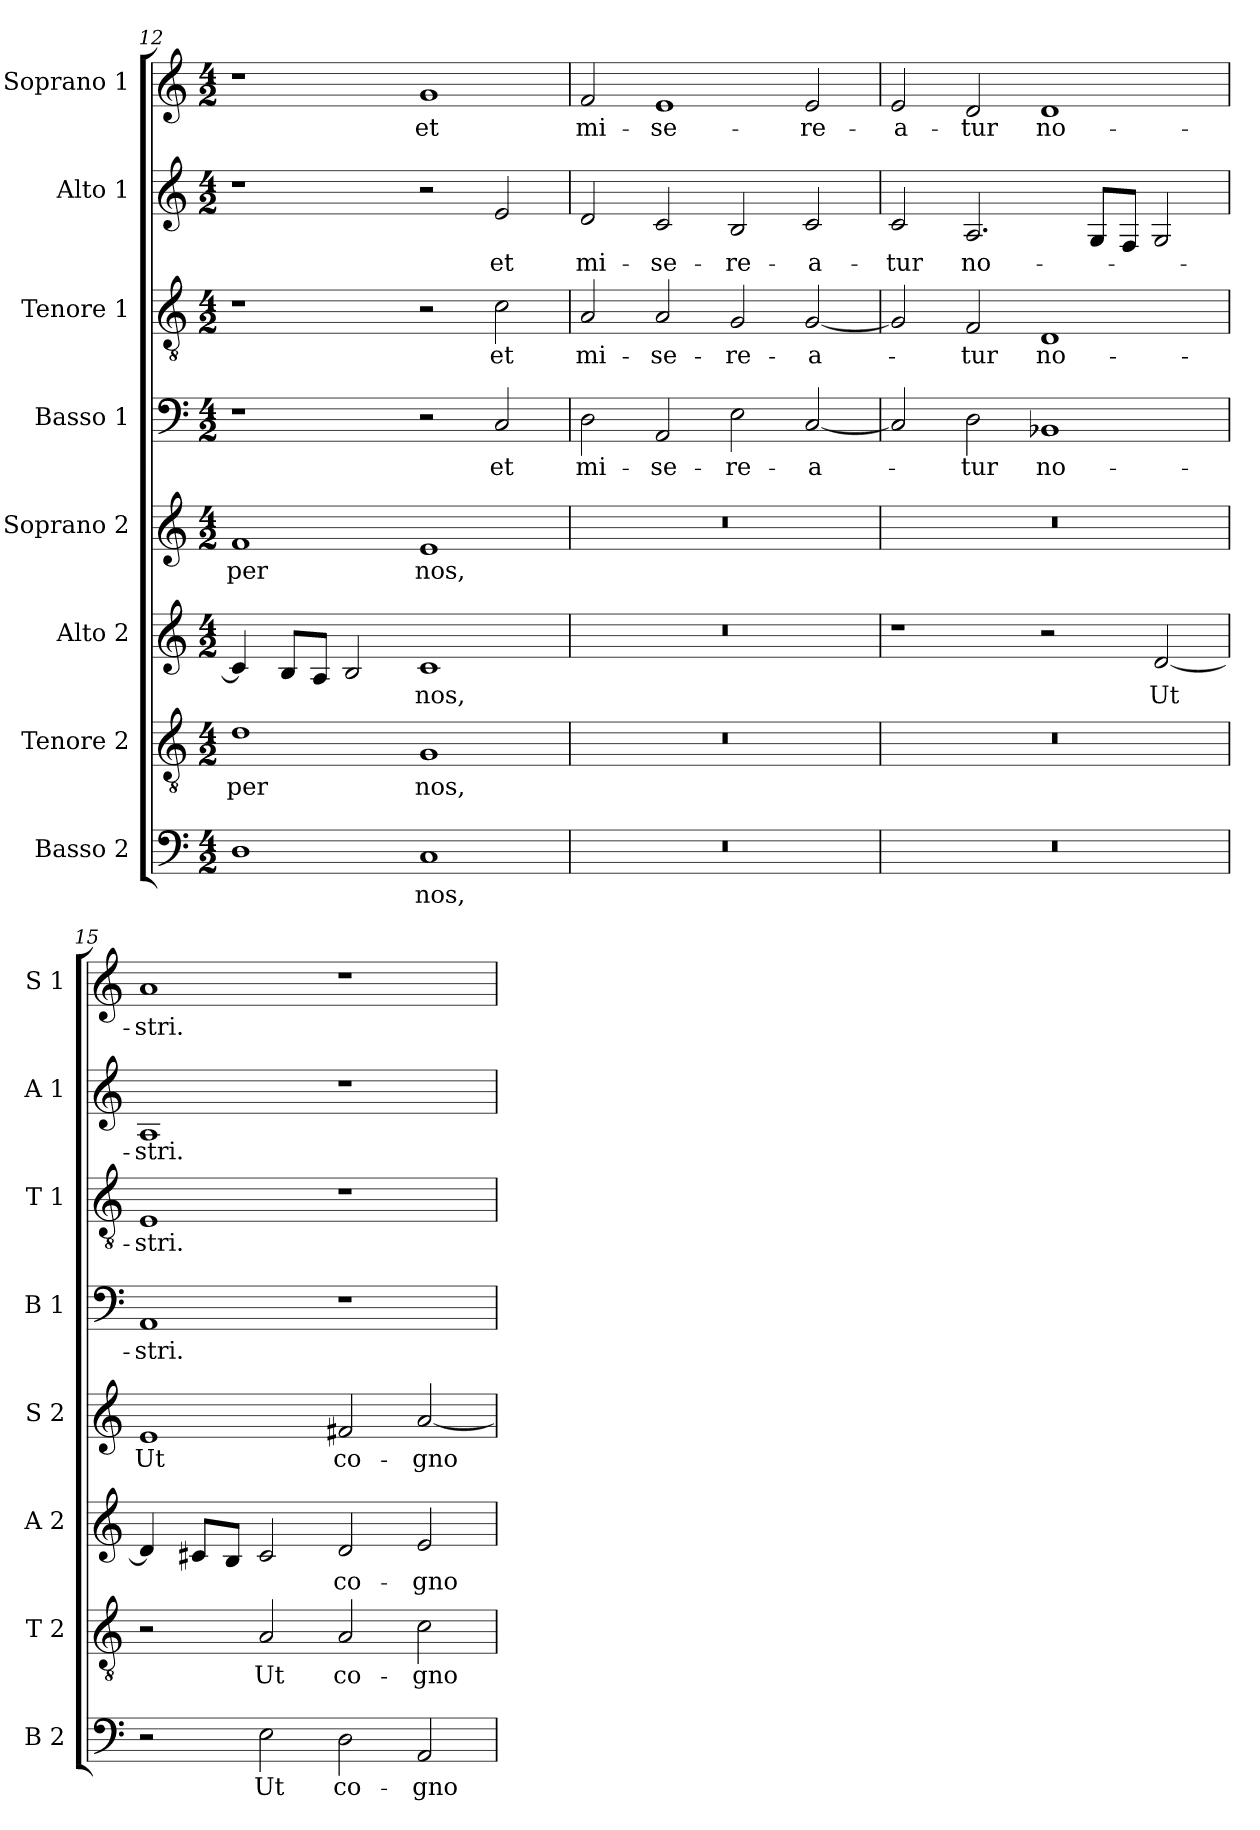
**kern	**text	**kern	**text	**kern	**text	**kern	**text	**kern	**text	**kern	**text	**kern	**text	**kern	**text
*part8	*part8	*part7	*part7	*part6	*part6	*part5	*part5	*part4	*part4	*part3	*part3	*part2	*part2	*part1	*part1
*staff8	*staff8	*staff7	*staff7	*staff6	*staff6	*staff5	*staff5	*staff4	*staff4	*staff3	*staff3	*staff2	*staff2	*staff1	*staff1
*I"Basso 2	*	*I"Tenore 2	*	*I"Alto 2	*	*I"Soprano 2	*	*I"Basso 1	*	*I"Tenore 1	*	*I"Alto 1	*	*I"Soprano 1	*
*I'B 2	*	*I'T 2	*	*I'A 2	*	*I'S 2	*	*I'B 1	*	*I'T 1	*	*I'A 1	*	*I'S 1	*
!!LO:PB:g=z
*clefF4	*	*clefGv2	*	*clefG2	*	*clefG2	*	*clefF4	*	*clefGv2	*	*clefG2	*	*clefG2	*
*k[]	*	*k[]	*	*k[]	*	*k[]	*	*k[]	*	*k[]	*	*k[]	*	*k[]	*
*C:	*	*C:	*	*C:	*	*C:	*	*C:	*	*C:	*	*C:	*	*C:	*
*M4/2	*	*M4/2	*	*M4/2	*	*M4/2	*	*M4/2	*	*M4/2	*	*M4/2	*	*M4/2	*
=12	=12	=12	=12	=12	=12	=12	=12	=12	=12	=12	=12	=12	=12	=12	=12
1D	.	1d	-per	4c/]	.	1f	-per	1r	.	1r	.	1r	.	1r	.
.	.	.	.	8B/L	.	.	.	.	.	.	.	.	.	.	.
.	.	.	.	8A/J	.	.	.	.	.	.	.	.	.	.	.
.	.	.	.	2B/	.	.	.	.	.	.	.	.	.	.	.
1C	nos,	1G	nos,	1c	nos,	1e	nos,	2r	.	2r	.	2r	.	1g	et
.	.	.	.	.	.	.	.	2C/	et	2c\	et	2e/	et	.	.
=13	=13	=13	=13	=13	=13	=13	=13	=13	=13	=13	=13	=13	=13	=13	=13
0r	.	0r	.	0r	.	0r	.	2D\	mi-	2A/	mi-	2d/	mi-	2f/	mi-
.	.	.	.	.	.	.	.	2AA/	-se-	2A/	-se-	2c/	-se-	1e	-se-
.	.	.	.	.	.	.	.	2E\	-re-	2G/	-re-	2B/	-re-	.	.
.	.	.	.	.	.	.	.	[2C/	-a-	[2G/	-a-	2c/	-a-	2e/	-re-
=14	=14	=14	=14	=14	=14	=14	=14	=14	=14	=14	=14	=14	=14	=14	=14
0r	.	0r	.	1r	.	0r	.	2C/]	.	2G/]	.	2c/	-tur	2e/	-a-
.	.	.	.	.	.	.	.	2D\	-tur	2F/	-tur	2.A/	no-	2d/	-tur
.	.	.	.	2r	.	.	.	1BB-X	no-	1D	no-	.	.	1d	no-
.	.	.	.	.	.	.	.	.	.	.	.	8G/L	.	.	.
.	.	.	.	.	.	.	.	.	.	.	.	8F/J	.	.	.
.	.	.	.	[2d/	Ut	.	.	.	.	.	.	2G/	.	.	.
=15	=15	=15	=15	=15	=15	=15	=15	=15	=15	=15	=15	=15	=15	=15	=15
2r	.	2r	.	4d/]	.	1e	Ut	1AA	-stri.	1E	-stri.	1A	-stri.	1a	-stri.
.	.	.	.	8c#X/L	.	.	.	.	.	.	.	.	.	.	.
.	.	.	.	8B/J	.	.	.	.	.	.	.	.	.	.	.
2E\	Ut	2A/	Ut	2c#/	.	.	.	.	.	.	.	.	.	.	.
2D\	co-	2A/	co-	2d/	co-	2f#X/	co-	1r	.	1r	.	1r	.	1r	.
2AA/	-gno-	2c\	-gno-	2e/	-gno-	[2a/	-gno-	.	.	.	.	.	.	.	.
=	=	=	=	=	=	=	=	=	=	=	=	=	=	=	=
*-	*-	*-	*-	*-	*-	*-	*-	*-	*-	*-	*-	*-	*-	*-	*-
